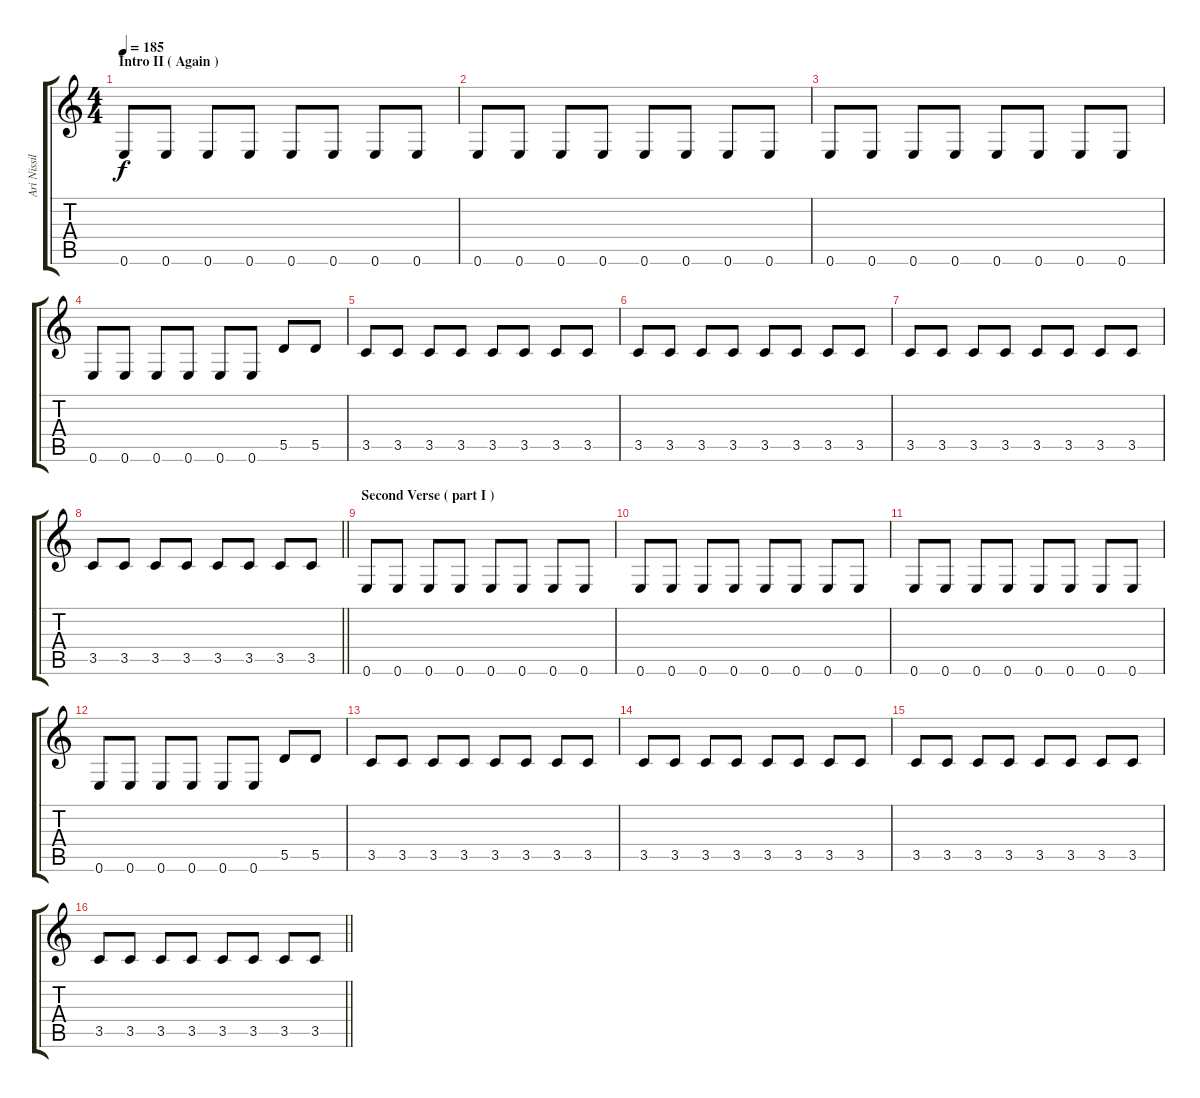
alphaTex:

\track ("Ari Nissilä '' WarTechs ''" "Ari Nissil") {instrument distortionguitar}
\staff {score tabs}
\tuning (E4 B3 G3 D3 A2 E2) {hide}
\ts (4 4)
\section ("" "Intro II ( Again )")
\tempo 185
\clef g2
\ks c
0.6.8{dy f} 0.6.8 0.6.8 0.6.8 0.6.8 0.6.8 0.6.8 0.6.8 |
0.6.8 0.6.8 0.6.8 0.6.8 0.6.8 0.6.8 0.6.8 0.6.8 |
0.6.8 0.6.8 0.6.8 0.6.8 0.6.8 0.6.8 0.6.8 0.6.8 |
0.6.8 0.6.8 0.6.8 0.6.8 0.6.8 0.6.8 5.5.8 5.5.8 |
3.5.8 3.5.8 3.5.8 3.5.8 3.5.8 3.5.8 3.5.8 3.5.8 |
3.5.8 3.5.8 3.5.8 3.5.8 3.5.8 3.5.8 3.5.8 3.5.8 |
3.5.8 3.5.8 3.5.8 3.5.8 3.5.8 3.5.8 3.5.8 3.5.8 |
\barLineRight lightlight
3.5.8 3.5.8 3.5.8 3.5.8 3.5.8 3.5.8 3.5.8 3.5.8 |
\section ("" "Second Verse ( part I )")
0.6.8 0.6.8 0.6.8 0.6.8 0.6.8 0.6.8 0.6.8 0.6.8 |
0.6.8 0.6.8 0.6.8 0.6.8 0.6.8 0.6.8 0.6.8 0.6.8 |
0.6.8 0.6.8 0.6.8 0.6.8 0.6.8 0.6.8 0.6.8 0.6.8 |
0.6.8 0.6.8 0.6.8 0.6.8 0.6.8 0.6.8 5.5.8 5.5.8 |
3.5.8 3.5.8 3.5.8 3.5.8 3.5.8 3.5.8 3.5.8 3.5.8 |
3.5.8 3.5.8 3.5.8 3.5.8 3.5.8 3.5.8 3.5.8 3.5.8 |
3.5.8 3.5.8 3.5.8 3.5.8 3.5.8 3.5.8 3.5.8 3.5.8 |
\barLineRight lightlight
3.5.8 3.5.8 3.5.8 3.5.8 3.5.8 3.5.8 3.5.8 3.5.8
